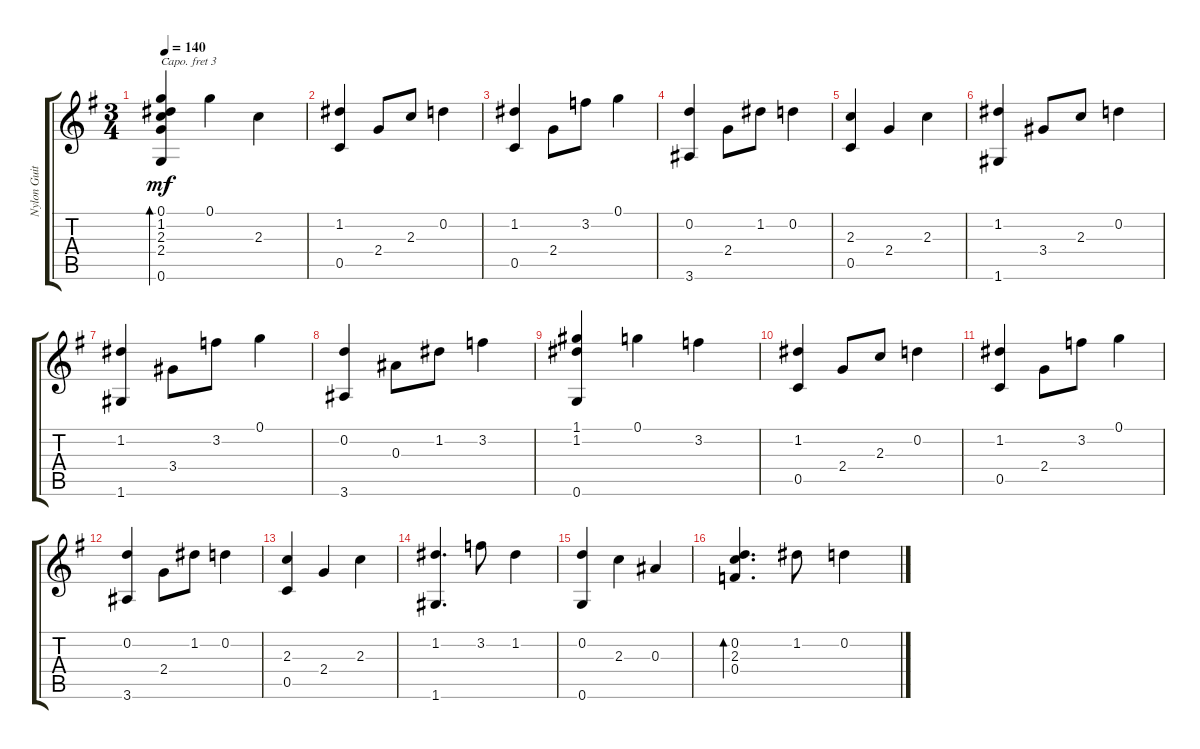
\track ("Nylon Guitar" "Nylon Guit") {instrument acousticguitarnylon}
\staff {score tabs}
\capo 3
\tuning (E4 B3 G3 D3 A2 E2) {hide}
\ts (3 4)
\tempo 140
\clef g2
\ks eminor
(0.1 1.2 2.3 2.4 0.6).4{bd 60 dy mf} 0.1.4 2.3.4 |
(1.2 0.5).4 2.4.8 2.3.8 0.2.4 |
(1.2 0.5).4 2.4.8 3.2.8 0.1.4 |
(0.2 3.6).4 2.4.8 1.2.8 0.2.4 |
(2.3 0.5).4 2.4.4 2.3.4 |
(1.2 1.6).4 3.4.8 2.3.8 0.2.4 |
(1.2 1.6).4 3.4.8 3.2.8 0.1.4 |
(0.2 3.6).4 0.3.8 1.2.8 3.2.4 |
(1.1 1.2 0.6).4 0.1.4 3.2.4 |
(1.2 0.5).4 2.4.8 2.3.8 0.2.4 |
(1.2 0.5).4 2.4.8 3.2.8 0.1.4 |
(0.2 3.6).4 2.4.8 1.2.8 0.2.4 |
(2.3 0.5).4 2.4.4 2.3.4 |
(1.2 1.6).4{d} 3.2.8 1.2.4 |
(0.2 0.6).4 2.3.4 0.3.4 |
(0.2 2.3 0.4).4{d bd 240} 1.2.8 0.2.4
